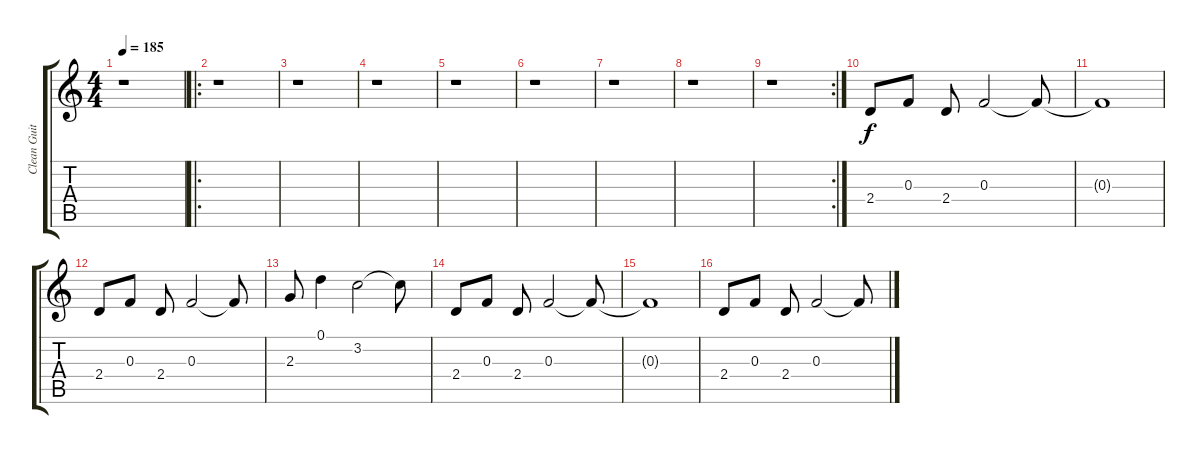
\track ("Clean Guitar 2" "Clean Guit") {instrument acousticguitarsteel}
\staff {score tabs}
\tuning (D4 A3 F3 C3 G2 C2) {hide}
\ts (4 4)
\tempo 185
\clef g2
\ks c
r.1{dy f} |
\ro
r.1 |
r.1 |
r.1 |
r.1 |
r.1 |
r.1 |
r.1 |
\rc 2
r.1 |
2.4.8 0.3.8 2.4.8 0.3.2 0.3{t}.8 |
0.3{t}.1 |
2.4.8 0.3.8 2.4.8 0.3.2 0.3{t}.8 |
2.3.8 0.1.4 3.2.2 3.2{t}.8 |
2.4.8 0.3.8 2.4.8 0.3.2 0.3{t}.8 |
0.3{t}.1 |
2.4.8 0.3.8 2.4.8 0.3.2 0.3{t}.8
